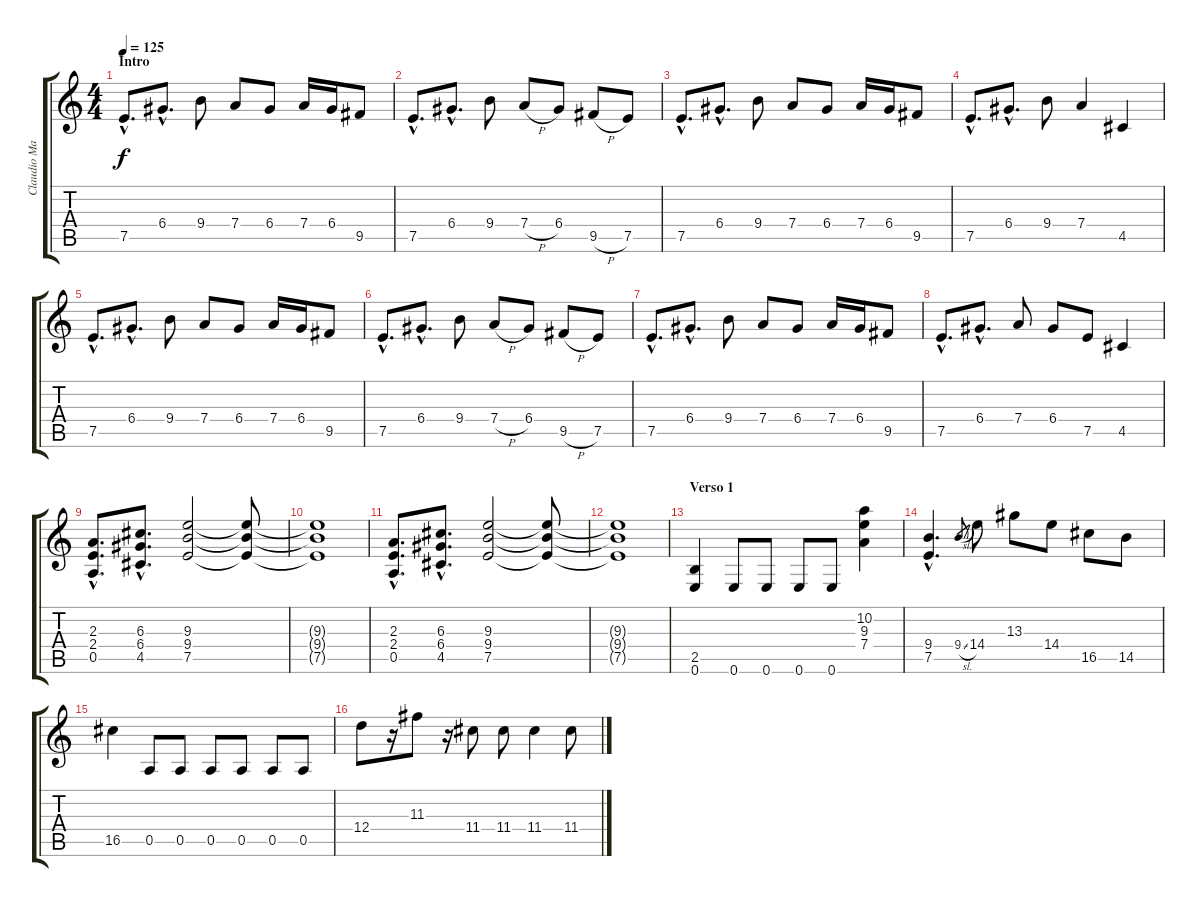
\track ("Claudio Marciello (Gtr 1)" "Claudio Ma") {instrument distortionguitar}
\staff {score tabs}
\tuning (E4 B3 G3 D3 A2 E2) {hide}
\ts (4 4)
\section ("" "Intro")
\tempo 125
\clef g2
\ks c
7.5{hac}.8{d dy f instrument distortionguitar} 6.4{hac}.8{d} 9.4.8 7.4.8 6.4.8 7.4.16 6.4.16 9.5.8 |
7.5{hac}.8{d} 6.4{hac}.8{d} 9.4.8 7.4{h}.8 6.4.8 9.5{h}.8 7.5.8 |
7.5{hac}.8{d} 6.4{hac}.8{d} 9.4.8 7.4.8 6.4.8 7.4.16 6.4.16 9.5.8 |
7.5{hac}.8{d} 6.4{hac}.8{d} 9.4.8 7.4.4 4.5.4 |
7.5{hac}.8{d} 6.4{hac}.8{d} 9.4.8 7.4.8 6.4.8 7.4.16 6.4.16 9.5.8 |
7.5{hac}.8{d} 6.4{hac}.8{d} 9.4.8 7.4{h}.8 6.4.8 9.5{h}.8 7.5.8 |
7.5{hac}.8{d} 6.4{hac}.8{d} 9.4.8 7.4.8 6.4.8 7.4.16 6.4.16 9.5.8 |
7.5{hac}.8{d} 6.4{hac}.8{d} 7.4.8 6.4.8 7.5.8 4.5.4 |
(2.3{hac} 2.4{hac} 0.5{hac}).8{d} (6.3{hac} 6.4{hac} 4.5{hac}).8{d} (9.3 9.4 7.5).2 (9.3{t} 9.4{t} 7.5{t}).8 |
(9.3{t} 9.4{t} 7.5{t}).1 |
(2.3{hac} 2.4{hac} 0.5{hac}).8{d} (6.3{hac} 6.4{hac} 4.5{hac}).8{d} (9.3 9.4 7.5).2 (9.3{t} 9.4{t} 7.5{t}).8 |
(9.3{t} 9.4{t} 7.5{t}).1 |
\section ("" "Verso 1")
(2.5 0.6).4 0.6.8 0.6.8 0.6.8 0.6.8 (10.2 9.3 7.4).4 |
(9.4{hac} 7.5{hac}).4{d} 9.4{sl}.8{gr} 14.4.8 13.3.8 14.4.8 16.5.8 14.5.8 |
16.5.4 0.5.8 0.5.8 0.5.8 0.5.8 0.5.8 0.5.8 |
12.4.8 r.16 11.3.8 r.16 11.4.8 11.4.8 11.4.4 11.4.8
